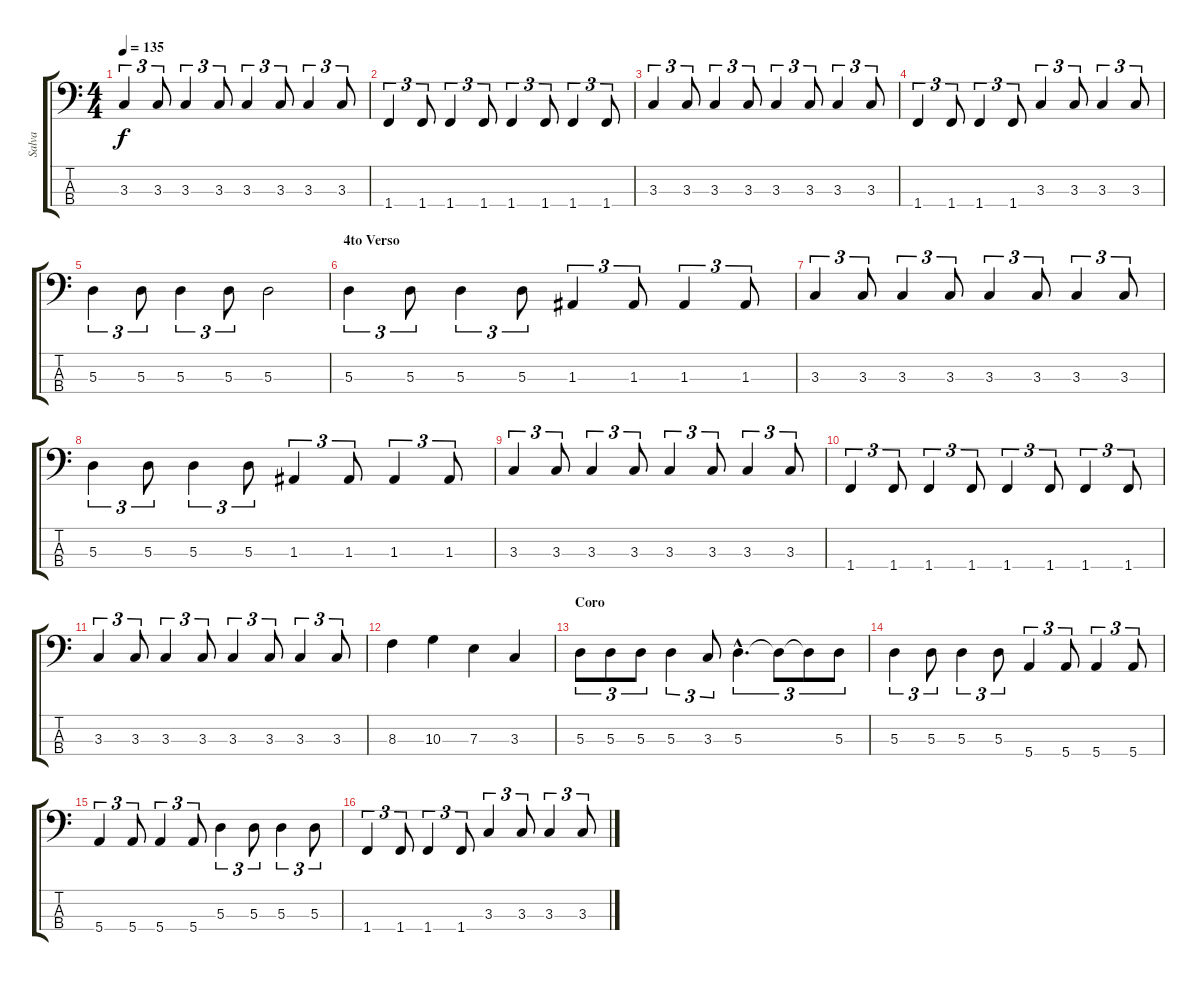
\track ("Salva" "Salva") {instrument electricbassfinger}
\staff {score tabs}
\tuning (G2 D2 A1 E1) {hide}
\ts (4 4)
\tempo 135
\clef f4
\ks c
3.3.4{tu (3 2) dy f} 3.3.8{tu (3 2)} 3.3.4{tu (3 2)} 3.3.8{tu (3 2)} 3.3.4{tu (3 2)} 3.3.8{tu (3 2)} 3.3.4{tu (3 2)} 3.3.8{tu (3 2)} |
1.4.4{tu (3 2)} 1.4.8{tu (3 2)} 1.4.4{tu (3 2)} 1.4.8{tu (3 2)} 1.4.4{tu (3 2)} 1.4.8{tu (3 2)} 1.4.4{tu (3 2)} 1.4.8{tu (3 2)} |
3.3.4{tu (3 2)} 3.3.8{tu (3 2)} 3.3.4{tu (3 2)} 3.3.8{tu (3 2)} 3.3.4{tu (3 2)} 3.3.8{tu (3 2)} 3.3.4{tu (3 2)} 3.3.8{tu (3 2)} |
1.4.4{tu (3 2)} 1.4.8{tu (3 2)} 1.4.4{tu (3 2)} 1.4.8{tu (3 2)} 3.3.4{tu (3 2)} 3.3.8{tu (3 2)} 3.3.4{tu (3 2)} 3.3.8{tu (3 2)} |
5.3.4{tu (3 2)} 5.3.8{tu (3 2)} 5.3.4{tu (3 2)} 5.3.8{tu (3 2)} 5.3.2 |
\section ("" "4to Verso")
5.3.4{tu (3 2)} 5.3.8{tu (3 2)} 5.3.4{tu (3 2)} 5.3.8{tu (3 2)} 1.3.4{tu (3 2)} 1.3.8{tu (3 2)} 1.3.4{tu (3 2)} 1.3.8{tu (3 2)} |
3.3.4{tu (3 2)} 3.3.8{tu (3 2)} 3.3.4{tu (3 2)} 3.3.8{tu (3 2)} 3.3.4{tu (3 2)} 3.3.8{tu (3 2)} 3.3.4{tu (3 2)} 3.3.8{tu (3 2)} |
5.3.4{tu (3 2)} 5.3.8{tu (3 2)} 5.3.4{tu (3 2)} 5.3.8{tu (3 2)} 1.3.4{tu (3 2)} 1.3.8{tu (3 2)} 1.3.4{tu (3 2)} 1.3.8{tu (3 2)} |
3.3.4{tu (3 2)} 3.3.8{tu (3 2)} 3.3.4{tu (3 2)} 3.3.8{tu (3 2)} 3.3.4{tu (3 2)} 3.3.8{tu (3 2)} 3.3.4{tu (3 2)} 3.3.8{tu (3 2)} |
1.4.4{tu (3 2)} 1.4.8{tu (3 2)} 1.4.4{tu (3 2)} 1.4.8{tu (3 2)} 1.4.4{tu (3 2)} 1.4.8{tu (3 2)} 1.4.4{tu (3 2)} 1.4.8{tu (3 2)} |
3.3.4{tu (3 2)} 3.3.8{tu (3 2)} 3.3.4{tu (3 2)} 3.3.8{tu (3 2)} 3.3.4{tu (3 2)} 3.3.8{tu (3 2)} 3.3.4{tu (3 2)} 3.3.8{tu (3 2)} |
8.3.4 10.3.4 7.3.4 3.3.4 |
\section ("" "Coro")
5.3.8{tu (3 2)} 5.3.8{tu (3 2)} 5.3.8{tu (3 2)} 5.3.4{tu (3 2)} 3.3.8{tu (3 2)} 5.3{hac}.4{d tu (3 2)} 5.3{t}.8{tu (3 2)} 5.3{t}.8{tu (3 2)} 5.3.8{tu (3 2)} |
5.3.4{tu (3 2)} 5.3.8{tu (3 2)} 5.3.4{tu (3 2)} 5.3.8{tu (3 2)} 5.4.4{tu (3 2)} 5.4.8{tu (3 2)} 5.4.4{tu (3 2)} 5.4.8{tu (3 2)} |
5.4.4{tu (3 2)} 5.4.8{tu (3 2)} 5.4.4{tu (3 2)} 5.4.8{tu (3 2)} 5.3.4{tu (3 2)} 5.3.8{tu (3 2)} 5.3.4{tu (3 2)} 5.3.8{tu (3 2)} |
1.4.4{tu (3 2)} 1.4.8{tu (3 2)} 1.4.4{tu (3 2)} 1.4.8{tu (3 2)} 3.3.4{tu (3 2)} 3.3.8{tu (3 2)} 3.3.4{tu (3 2)} 3.3.8{tu (3 2)}
